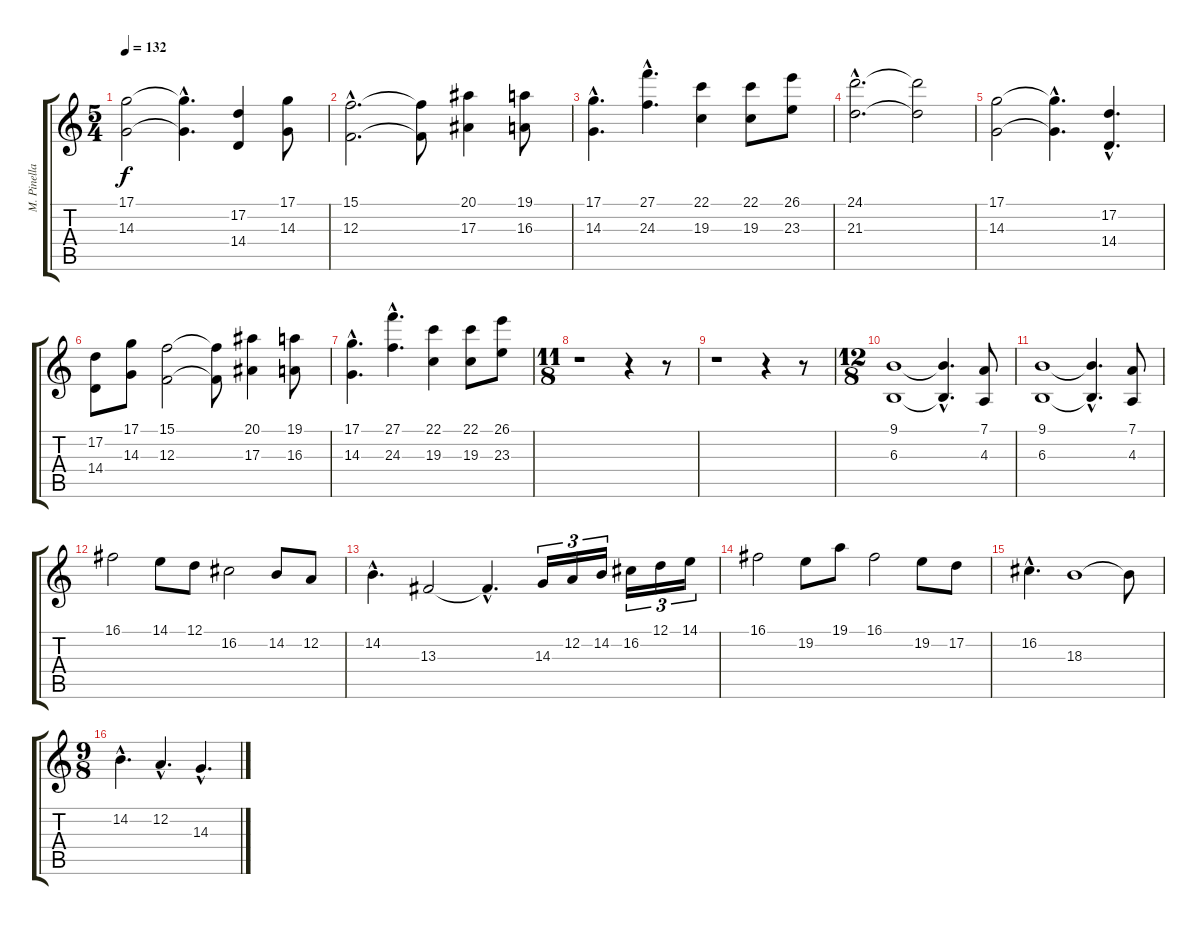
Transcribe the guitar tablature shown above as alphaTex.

\track ("M. Pinella [Strings, Chorus]" "M. Pinella") {instrument stringensemble1}
\staff {score tabs}
\tuning (D4 A3 F3 C3 G2 D2) {hide}
\ts (5 4)
\tempo 132
\clef g2
\ks c
(17.1 14.3).2{dy f} (17.1{hac t} 14.3{hac t}).4{d} (17.2 14.4).4 (17.1 14.3).8 |
(15.1{hac} 12.3{hac}).2{d} (15.1{t} 12.3{t}).8 (20.1 17.3).4 (19.1 16.3).8 |
(17.1{hac} 14.3{hac}).4{d} (27.1{hac} 24.3{hac}).4{d} (22.1 19.3).4 (22.1 19.3).8 (26.1 23.3).8 |
(24.1{hac} 21.3{hac}).2{d} (24.1{t} 21.3{t}).2 |
(17.1 14.3).2 (17.1{hac t} 14.3{hac t}).4{d} (17.2{hac} 14.4{hac}).4{d} |
(17.2 14.4).8 (17.1 14.3).8 (15.1 12.3).2 (15.1{t} 12.3{t}).8 (20.1 17.3).4 (19.1 16.3).8 |
(17.1{hac} 14.3{hac}).4{d} (27.1{hac} 24.3{hac}).4{d} (22.1 19.3).4 (22.1 19.3).8 (26.1 23.3).8 |
\ts (11 8)
r.1 r.4 r.8 |
r.1 r.4 r.8 |
\ts (12 8)
(9.1 6.3).1{volume 13 instrument stringensemble1} (9.1{hac t} 6.3{hac t}).4{d} (7.1 4.3).8 |
(9.1 6.3).1 (9.1{hac t} 6.3{hac t}).4{d} (7.1 4.3).8 |
16.1.2 14.1.8 12.1.8 16.2.2 14.2.8 12.2.8 |
14.2{hac}.4{d} 13.3.2 13.3{hac t}.4{d} 14.3.16{tu (3 2)} 12.2.16{tu (3 2)} 14.2.16{tu (3 2)} 16.2.16{tu (3 2)} 12.1.16{tu (3 2)} 14.1.16{tu (3 2)} |
16.1.2 19.2.8 19.1.8 16.1.2 19.2.8 17.2.8 |
16.2{hac}.4{d} 18.3.1 18.3{t}.8 |
\ts (9 8)
14.2{hac}.4{d instrument tubularbells} 12.2{hac}.4{d} 14.3{hac}.4{d}
